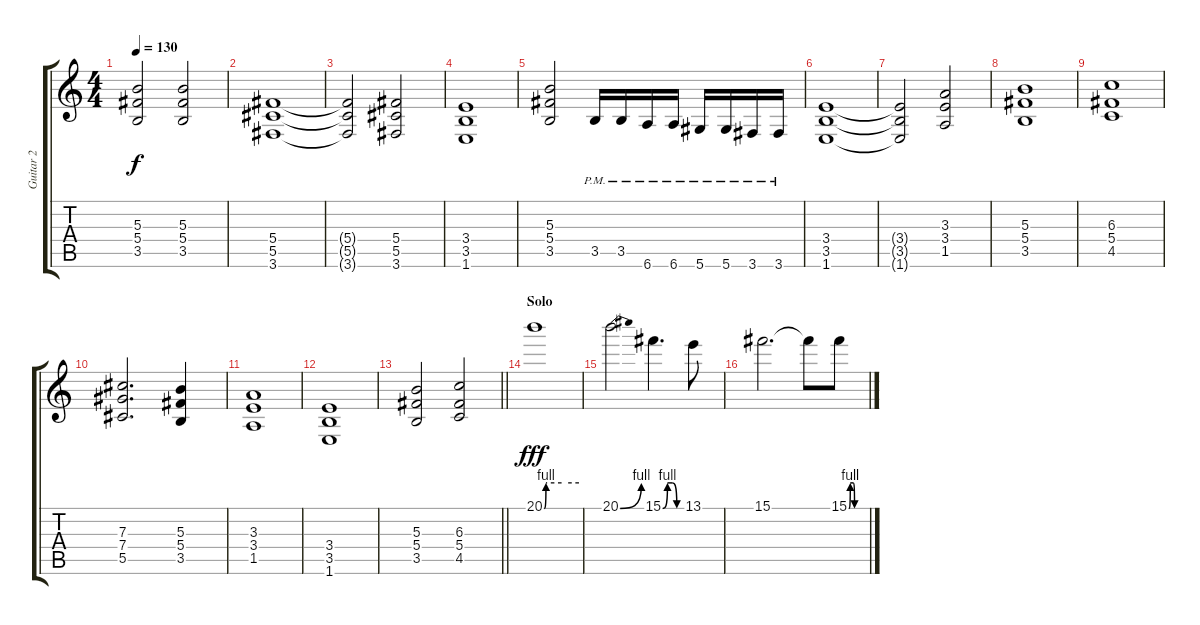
\track ("Guitar 2" "Guitar 2") {instrument distortionguitar}
\staff {score tabs}
\tuning (Eb4 Bb3 Gb3 Db3 Ab2 Eb2) {hide}
\ts (4 4)
\tempo 130
\clef g2
\ks c
(5.3{t} 5.4{t} 3.5{t}).2{dy f} (5.3 5.4 3.5).2 |
(5.4 5.5 3.6).1 |
(5.4{t} 5.5{t} 3.6{t}).2 (5.4 5.5 3.6).2 |
(3.4 3.5 1.6).1 |
(5.3 5.4 3.5).2 3.5{pm}.16 3.5{pm}.16 6.6{pm}.16 6.6{pm}.16 5.6{pm}.16 5.6{pm}.16 3.6{pm}.16 3.6{pm}.16 |
(3.4 3.5 1.6).1 |
(3.4{t} 3.5{t} 1.6{t}).2 (3.3 3.4 1.5).2 |
(5.3 5.4 3.5).1 |
(6.3 5.4 4.5).1 |
(7.3 7.4 5.5).2{d} (5.3 5.4 3.5).4 |
(3.3 3.4 1.5).1 |
(3.4 3.5 1.6).1 |
\barLineRight lightlight
(5.3 5.4 3.5).2 (6.3 5.4 4.5).2 |
\section ("" "Solo")
20.1{be (custom 0 0 3 4 5 4 30 4 60 4)}.1{dy fff} |
20.1{be (bend 0 0 60 4)}.2 15.1{be (custom 0 0 15 4 30 4 45 0 60 0)}.4{d} 13.1.8 |
15.1.2{d} 15.1{t}.8 15.1{be (custom 0 0 5 4 15 4 20 0 60 0)}.8
